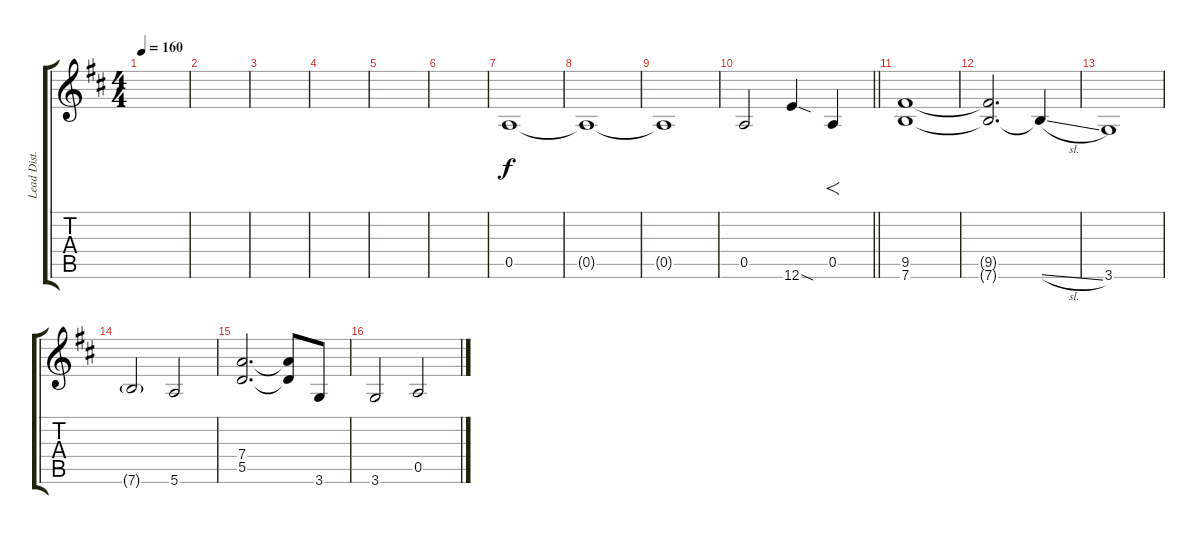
\track ("Lead Dist." "Lead Dist.") {instrument distortionguitar}
\staff {score tabs}
\tuning (E4 B3 G3 D3 A2 E2) {hide}
\ts (4 4)
\tempo 160
\clef g2
\ks d
|
|
|
|
|
|
0.5.1 |
0.5{t}.1 |
0.5{t}.1 |
\barLineRight lightlight
0.5.2 12.6{sod}.4 0.5.4{f} |
(9.5 7.6).1 |
(9.5{t} 7.6{t}).2{d} 7.6{sl t}.4 |
3.6.1 |
7.6{g}.2 5.6.2 |
(7.4 5.5).2{d} (7.4{t} 5.5{t}).8 3.6.8 |
3.6.2 0.5.2
